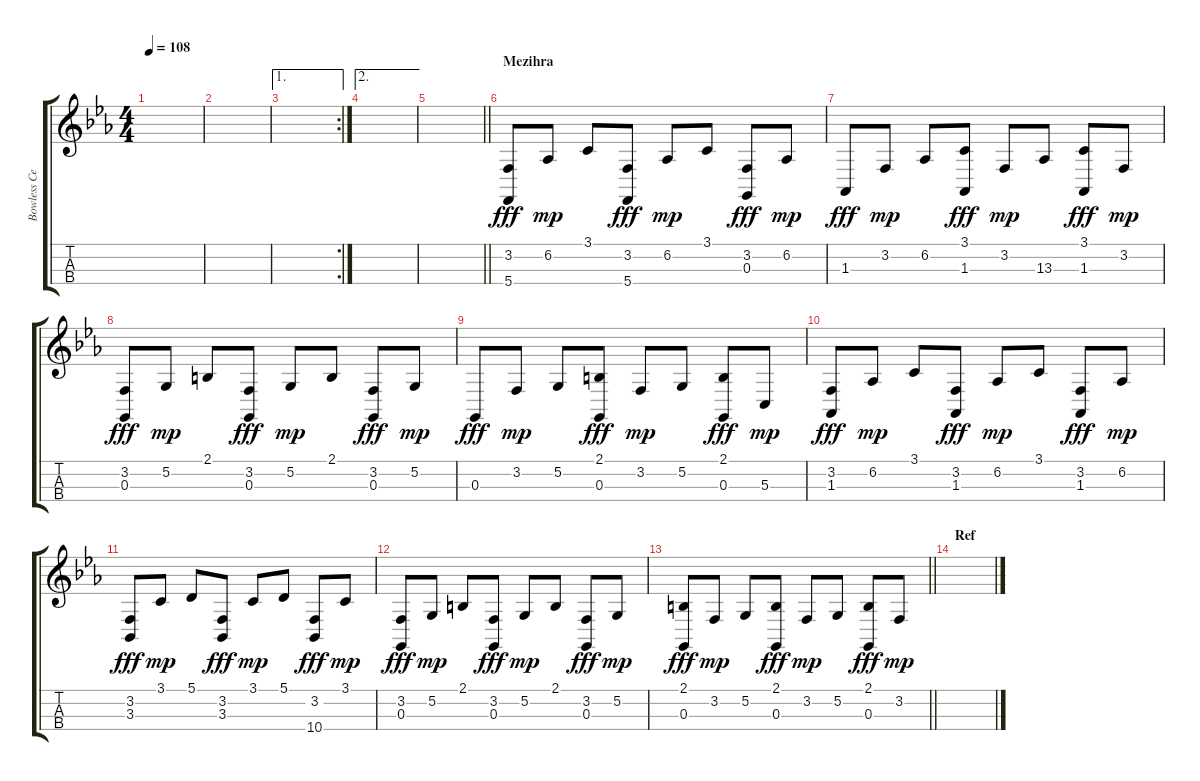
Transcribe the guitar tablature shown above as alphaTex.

\track ("Bowless Cello" "Bowless Ce") {instrument pizzicatostrings}
\staff {score tabs}
\tuning (A3 D3 G2 C2) {hide}
\ts (4 4)
\tempo 108
\clef g2
\ks eb
|
|
\ae 1
\rc 2
|
\ae 2
|
\barLineRight lightlight
|
\section ("" "Mezihra")
(3.2 5.4).8{dy fff} 6.2.8{dy mp} 3.1.8 (3.2 5.4).8{dy fff} 6.2.8{dy mp} 3.1.8 (3.2 0.3).8{dy fff} 6.2.8{dy mp} |
1.3.8{dy fff} 3.2.8{dy mp} 6.2.8 (3.1 1.3).8{dy fff} 3.2.8{dy mp} 13.3.8 (3.1 1.3).8{dy fff} 3.2.8{dy mp} |
(3.2 0.3).8{dy fff} 5.2.8{dy mp} 2.1.8 (3.2 0.3).8{dy fff} 5.2.8{dy mp} 2.1.8 (3.2 0.3).8{dy fff} 5.2.8{dy mp} |
0.3.8{dy fff} 3.2.8{dy mp} 5.2.8 (2.1 0.3).8{dy fff} 3.2.8{dy mp} 5.2.8 (2.1 0.3).8{dy fff} 5.3.8{dy mp} |
(3.2 1.3).8{dy fff} 6.2.8{dy mp} 3.1.8 (3.2 1.3).8{dy fff} 6.2.8{dy mp} 3.1.8 (3.2 1.3).8{dy fff} 6.2.8{dy mp} |
(3.2 3.3).8{dy fff} 3.1.8{dy mp} 5.1.8 (3.2 3.3).8{dy fff} 3.1.8{dy mp} 5.1.8 (3.2 10.4).8{dy fff} 3.1.8{dy mp} |
(3.2 0.3).8{dy fff} 5.2.8{dy mp} 2.1.8 (3.2 0.3).8{dy fff} 5.2.8{dy mp} 2.1.8 (3.2 0.3).8{dy fff} 5.2.8{dy mp} |
\barLineRight lightlight
(2.1 0.3).8{dy fff} 3.2.8{dy mp} 5.2.8 (2.1 0.3).8{dy fff} 3.2.8{dy mp} 5.2.8 (2.1 0.3).8{dy fff} 3.2.8{dy mp} |
\section ("" "Ref")
